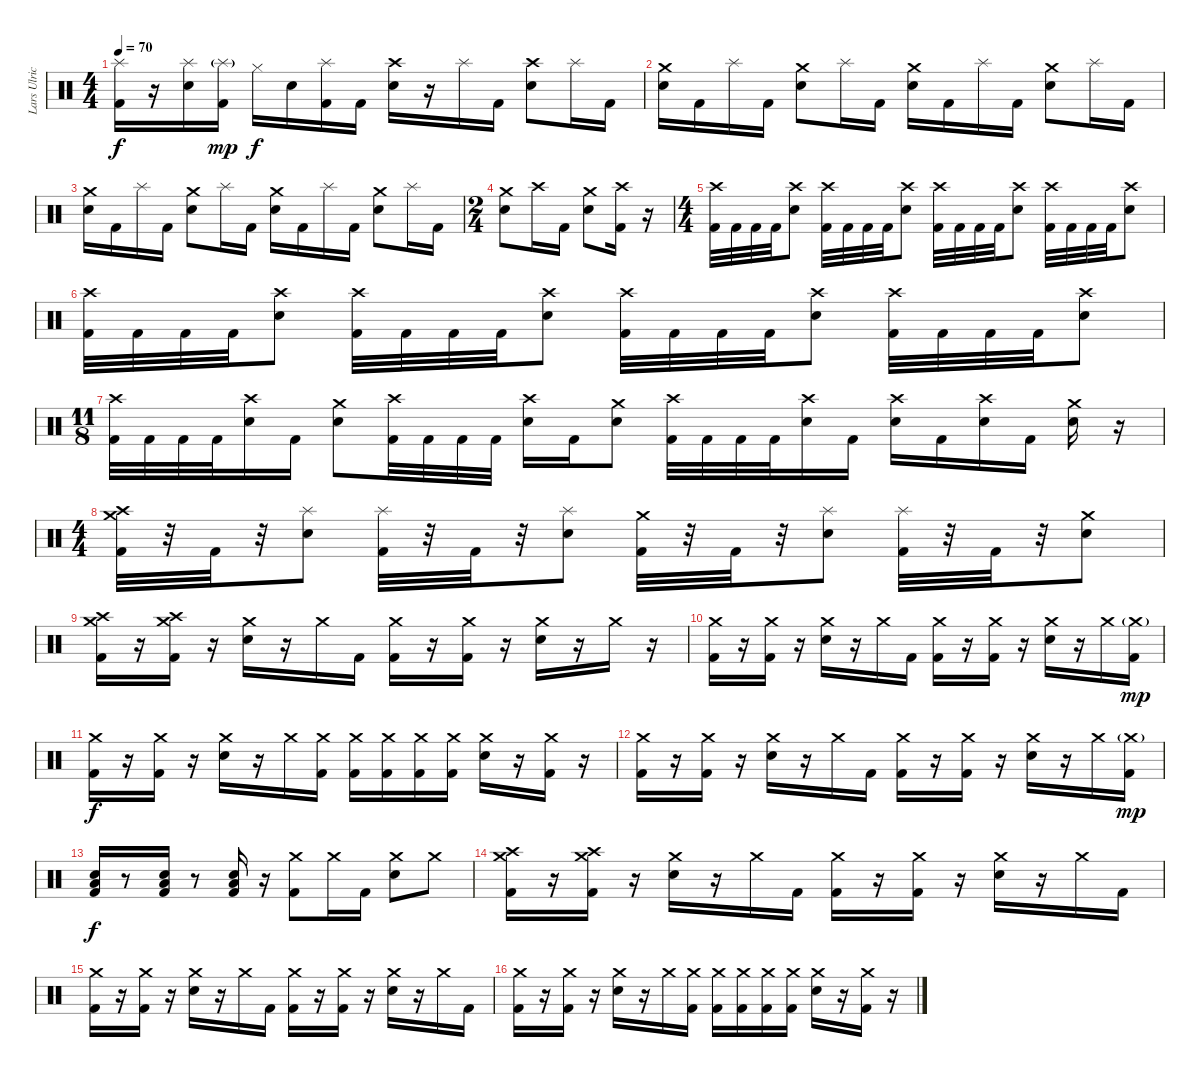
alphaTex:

\track ("Lars Ulrich" "Lars Ulric") {instrument percussion}
\staff {score}
\articulation defaults
\ts (4 4)
\tempo 70
\clef neutral
\ks c
("Splash (hit)" "Kick (hit) 2").16{dy f} r.16 ("Splash (hit)" "Snare (hit) 2").16 ("Splash (hit)"{g} "Kick (hit) 2").16{dy mp} "Hi-Hat (closed)".16{dy f} "Snare (hit) 2".16 ("Splash (hit)" "Kick (hit) 2").16 "Kick (hit) 2".16 ("Crash high (hit)" "Snare (hit) 2").16 r.16 "Splash (hit)".16 "Kick (hit) 2".16 ("Crash high (hit)" "Snare (hit) 2").8 "Splash (hit)".16 "Kick (hit) 2".16 |
("Crash medium (hit)" "Snare (hit) 2").16 "Kick (hit) 2".16 "Splash (hit)".16 "Kick (hit) 2".16 ("Crash medium (hit)" "Snare (hit) 2").8 "Splash (hit)".16 "Kick (hit) 2".16 ("Crash medium (hit)" "Snare (hit) 2").16 "Kick (hit) 2".16 "Splash (hit)".16 "Kick (hit) 2".16 ("Crash medium (hit)" "Snare (hit) 2").8 "Splash (hit)".16 "Kick (hit) 2".16 |
("Crash medium (hit)" "Snare (hit) 2").16 "Kick (hit) 2".16 "Splash (hit)".16 "Kick (hit) 2".16 ("Crash medium (hit)" "Snare (hit) 2").8 "Splash (hit)".16 "Kick (hit) 2".16 ("Crash medium (hit)" "Snare (hit) 2").16 "Kick (hit) 2".16 "Splash (hit)".16 "Kick (hit) 2".16 ("Crash medium (hit)" "Snare (hit) 2").8 "Splash (hit)".16 "Kick (hit) 2".16 |
\ts (2 4)
("Crash medium (hit)" "Snare (hit) 2").8 "Crash high (hit)".16 "Kick (hit) 2".16 ("Crash medium (hit)" "Snare (hit) 2").8 ("Crash high (hit)" "Kick (hit) 2").16 r.16 |
\ts (4 4)
("Crash high (hit)" "Kick (hit) 2").32 "Kick (hit) 2".32 "Kick (hit) 2".32 "Kick (hit) 2".32 ("Crash high (hit)" "Snare (hit) 2").8 ("Crash high (hit)" "Kick (hit) 2").32 "Kick (hit) 2".32 "Kick (hit) 2".32 "Kick (hit) 2".32 ("Crash high (hit)" "Snare (hit) 2").8 ("Crash high (hit)" "Kick (hit) 2").32 "Kick (hit) 2".32 "Kick (hit) 2".32 "Kick (hit) 2".32 ("Crash high (hit)" "Snare (hit) 2").8 ("Crash high (hit)" "Kick (hit) 2").32 "Kick (hit) 2".32 "Kick (hit) 2".32 "Kick (hit) 2".32 ("Crash high (hit)" "Snare (hit) 2").8 |
("Crash high (hit)" "Kick (hit) 2").32 "Kick (hit) 2".32 "Kick (hit) 2".32 "Kick (hit) 2".32 ("Crash high (hit)" "Snare (hit) 2").8 ("Crash high (hit)" "Kick (hit) 2").32 "Kick (hit) 2".32 "Kick (hit) 2".32 "Kick (hit) 2".32 ("Crash high (hit)" "Snare (hit) 2").8 ("Crash high (hit)" "Kick (hit) 2").32 "Kick (hit) 2".32 "Kick (hit) 2".32 "Kick (hit) 2".32 ("Crash high (hit)" "Snare (hit) 2").8 ("Crash high (hit)" "Kick (hit) 2").32 "Kick (hit) 2".32 "Kick (hit) 2".32 "Kick (hit) 2".32 ("Crash high (hit)" "Snare (hit) 2").8 |
\ts (11 8)
("Crash high (hit)" "Kick (hit) 2").32 "Kick (hit) 2".32 "Kick (hit) 2".32 "Kick (hit) 2".32 ("Crash high (hit)" "Snare (hit) 2").16 "Kick (hit) 2".16 ("Crash medium (hit)" "Snare (hit) 2").8 ("Crash high (hit)" "Kick (hit) 2").32 "Kick (hit) 2".32 "Kick (hit) 2".32 "Kick (hit) 2".32 ("Crash high (hit)" "Snare (hit) 2").16 "Kick (hit) 2".16 ("Crash medium (hit)" "Snare (hit) 2").8 ("Crash high (hit)" "Kick (hit) 2").32 "Kick (hit) 2".32 "Kick (hit) 2".32 "Kick (hit) 2".32 ("Crash high (hit)" "Snare (hit) 2").16 "Kick (hit) 2".16 ("Crash high (hit)" "Snare (hit) 2").16 "Kick (hit) 2".16 ("Crash high (hit)" "Snare (hit) 2").16 "Kick (hit) 2".16 ("Crash medium (hit)" "Snare (hit) 2").16 r.16 |
\ts (4 4)
("Crash high (hit)" "Crash medium (hit)" "Kick (hit) 2").32 r.32 "Kick (hit) 2".32 r.32 ("Splash (hit)" "Snare (hit) 2").8 ("Splash (hit)" "Kick (hit) 2").32 r.32 "Kick (hit) 2".32 r.32 ("Splash (hit)" "Snare (hit) 2").8 ("Crash medium (hit)" "Kick (hit) 2").32 r.32 "Kick (hit) 2".32 r.32 ("Splash (hit)" "Snare (hit) 2").8 ("Splash (hit)" "Kick (hit) 2").32 r.32 "Kick (hit) 2".32 r.32 ("Crash medium (hit)" "Snare (hit) 2").8 |
("Crash medium (hit)" "Crash high (hit)" "Kick (hit) 2").16 r.16 ("Crash medium (hit)" "Crash high (hit)" "Kick (hit) 2").16 r.16 ("Crash medium (hit)" "Snare (hit) 2").16 r.16 "Crash medium (hit)".16 "Kick (hit) 2".16 ("Crash medium (hit)" "Kick (hit) 2").16 r.16 ("Crash medium (hit)" "Kick (hit) 2").16 r.16 ("Crash medium (hit)" "Snare (hit) 2").16 r.16 "Crash medium (hit)".16 r.16 |
("Crash medium (hit)" "Kick (hit) 2").16 r.16 ("Crash medium (hit)" "Kick (hit) 2").16 r.16 ("Crash medium (hit)" "Snare (hit) 2").16 r.16 "Crash medium (hit)".16 "Kick (hit) 2".16 ("Crash medium (hit)" "Kick (hit) 2").16 r.16 ("Crash medium (hit)" "Kick (hit) 2").16 r.16 ("Crash medium (hit)" "Snare (hit) 2").16 r.16 "Crash medium (hit)".16 ("Crash medium (hit)"{g} "Kick (hit) 2").16{dy mp} |
("Crash medium (hit)" "Kick (hit) 2").16{dy f} r.16 ("Crash medium (hit)" "Kick (hit) 2").16 r.16 ("Crash medium (hit)" "Snare (hit) 2").16 r.16 "Crash medium (hit)".16 ("Crash medium (hit)" "Kick (hit) 2").16 ("Crash medium (hit)" "Kick (hit) 2").16 ("Crash medium (hit)" "Kick (hit) 2").16 ("Crash medium (hit)" "Kick (hit) 2").16 ("Crash medium (hit)" "Kick (hit) 2").16 ("Crash medium (hit)" "Snare (hit) 2").16 r.16 ("Crash medium (hit)" "Kick (hit) 2").16 r.16 |
("Crash medium (hit)" "Kick (hit) 2").16 r.16 ("Crash medium (hit)" "Kick (hit) 2").16 r.16 ("Crash medium (hit)" "Snare (hit) 2").16 r.16 "Crash medium (hit)".16 "Kick (hit) 2".16 ("Crash medium (hit)" "Kick (hit) 2").16 r.16 ("Crash medium (hit)" "Kick (hit) 2").16 r.16 ("Crash medium (hit)" "Snare (hit) 2").16 r.16 "Crash medium (hit)".16 ("Crash medium (hit)"{g} "Kick (hit) 2").16{dy mp} |
("Low Floor Tom (hit)" "Kick (hit) 2" "Snare (hit) 2").16{dy f} r.8 ("Low Floor Tom (hit)" "Kick (hit) 2" "Snare (hit) 2").16 r.8 ("Low Floor Tom (hit)" "Kick (hit) 2" "Snare (hit) 2").16 r.16 ("Crash medium (hit)" "Kick (hit) 2").8 "Crash medium (hit)".16 "Kick (hit) 2".16 ("Crash medium (hit)" "Snare (hit) 2").8 "Crash medium (hit)".8 |
("Crash medium (hit)" "Crash high (hit)" "Kick (hit) 2").16 r.16 ("Crash medium (hit)" "Crash high (hit)" "Kick (hit) 2").16 r.16 ("Crash medium (hit)" "Snare (hit) 2").16 r.16 "Crash medium (hit)".16 "Kick (hit) 2".16 ("Crash medium (hit)" "Kick (hit) 2").16 r.16 ("Crash medium (hit)" "Kick (hit) 2").16 r.16 ("Crash medium (hit)" "Snare (hit) 2").16 r.16 "Crash medium (hit)".16 "Kick (hit) 2".16 |
("Crash medium (hit)" "Kick (hit) 2").16 r.16 ("Crash medium (hit)" "Kick (hit) 2").16 r.16 ("Crash medium (hit)" "Snare (hit) 2").16 r.16 "Crash medium (hit)".16 "Kick (hit) 2".16 ("Crash medium (hit)" "Kick (hit) 2").16 r.16 ("Crash medium (hit)" "Kick (hit) 2").16 r.16 ("Crash medium (hit)" "Snare (hit) 2").16 r.16 "Crash medium (hit)".16 "Kick (hit) 2".16 |
("Crash medium (hit)" "Kick (hit) 2").16 r.16 ("Crash medium (hit)" "Kick (hit) 2").16 r.16 ("Crash medium (hit)" "Snare (hit) 2").16 r.16 "Crash medium (hit)".16 ("Crash medium (hit)" "Kick (hit) 2").16 ("Crash medium (hit)" "Kick (hit) 2").16 ("Crash medium (hit)" "Kick (hit) 2").16 ("Crash medium (hit)" "Kick (hit) 2").16 ("Crash medium (hit)" "Kick (hit) 2").16 ("Crash medium (hit)" "Snare (hit) 2").16 r.16 ("Crash medium (hit)" "Kick (hit) 2").16 r.16
